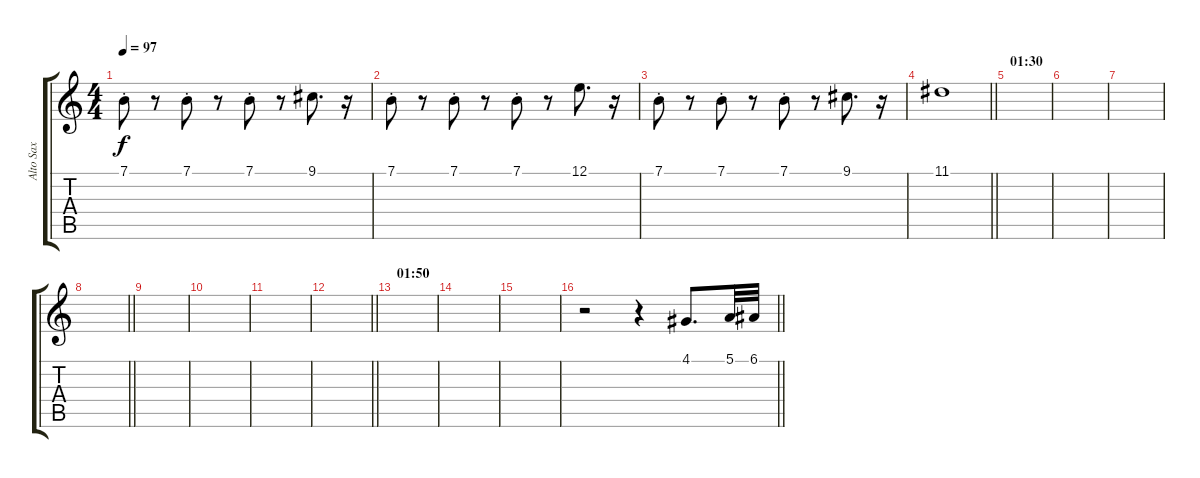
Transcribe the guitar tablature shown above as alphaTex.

\track ("Alto Sax" "Alto Sax") {instrument altosax}
\staff {score tabs}
\tuning (E4 B3 G3 D3 A2 E2) {hide}
\ts (4 4)
\tempo 97
\clef g2
\ks c
7.1{st}.8{dy f} r.8 7.1{st}.8 r.8 7.1{st}.8 r.8 9.1.8{d} r.16 |
7.1{st}.8 r.8 7.1{st}.8 r.8 7.1{st}.8 r.8 12.1.8{d} r.16 |
7.1{st}.8 r.8 7.1{st}.8 r.8 7.1{st}.8 r.8 9.1.8{d} r.16 |
\barLineRight lightlight
11.1.1 |
\section ("" "01:30")
|
|
|
\barLineRight lightlight
|
|
|
|
\barLineRight lightlight
|
\section ("" "01:50")
|
|
|
\barLineRight lightlight
r.2 r.4 4.1.8{d} 5.1.32 6.1.32
